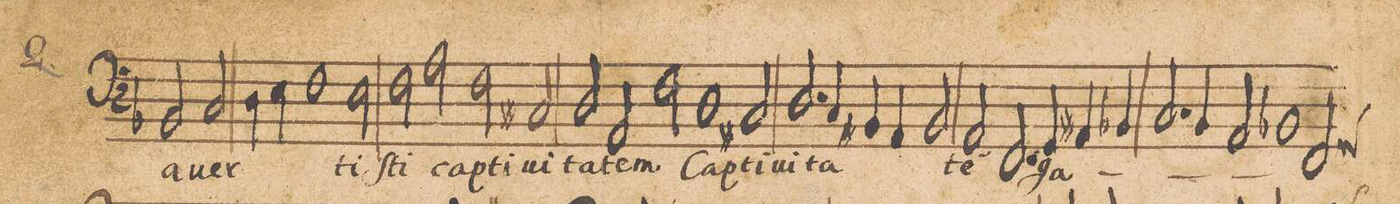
**kern	**text
*I"[Basso]	*
*clefF4	*
*k[b-]	*
*met(c|)	*
*M2/1	*
2BB-/	a-
2C/	-uer-
4D\	.
4Eny\	.
1F\	.
=45-	=45-
2E\	-ti-
2F\	-ſti
2A\	ca-
=46-	=46-
2F\	-pti-
2C#X/	-ui-
2D/	-ta-
2AA/	-tem.
=47-	=47-
2F\	Cap-
1D	.
2C#X/	-ti-
=48-	=48-
2.D/	-ui-
4Cny/	-ta-
4BBn/	.
4AA/	.
2BB/	.
=49-	=49-
2AA/	-te(m)
2.FF/	Ja-
4GG/	.
4AA#X/	.
4BB-X/	.
=50-	=50-
2.C/	.
4BB-/	.
2AAny/	.
1BB-X/	.
=51-	=51-
*custos:GG	*
2FF/	.
*-	*-
